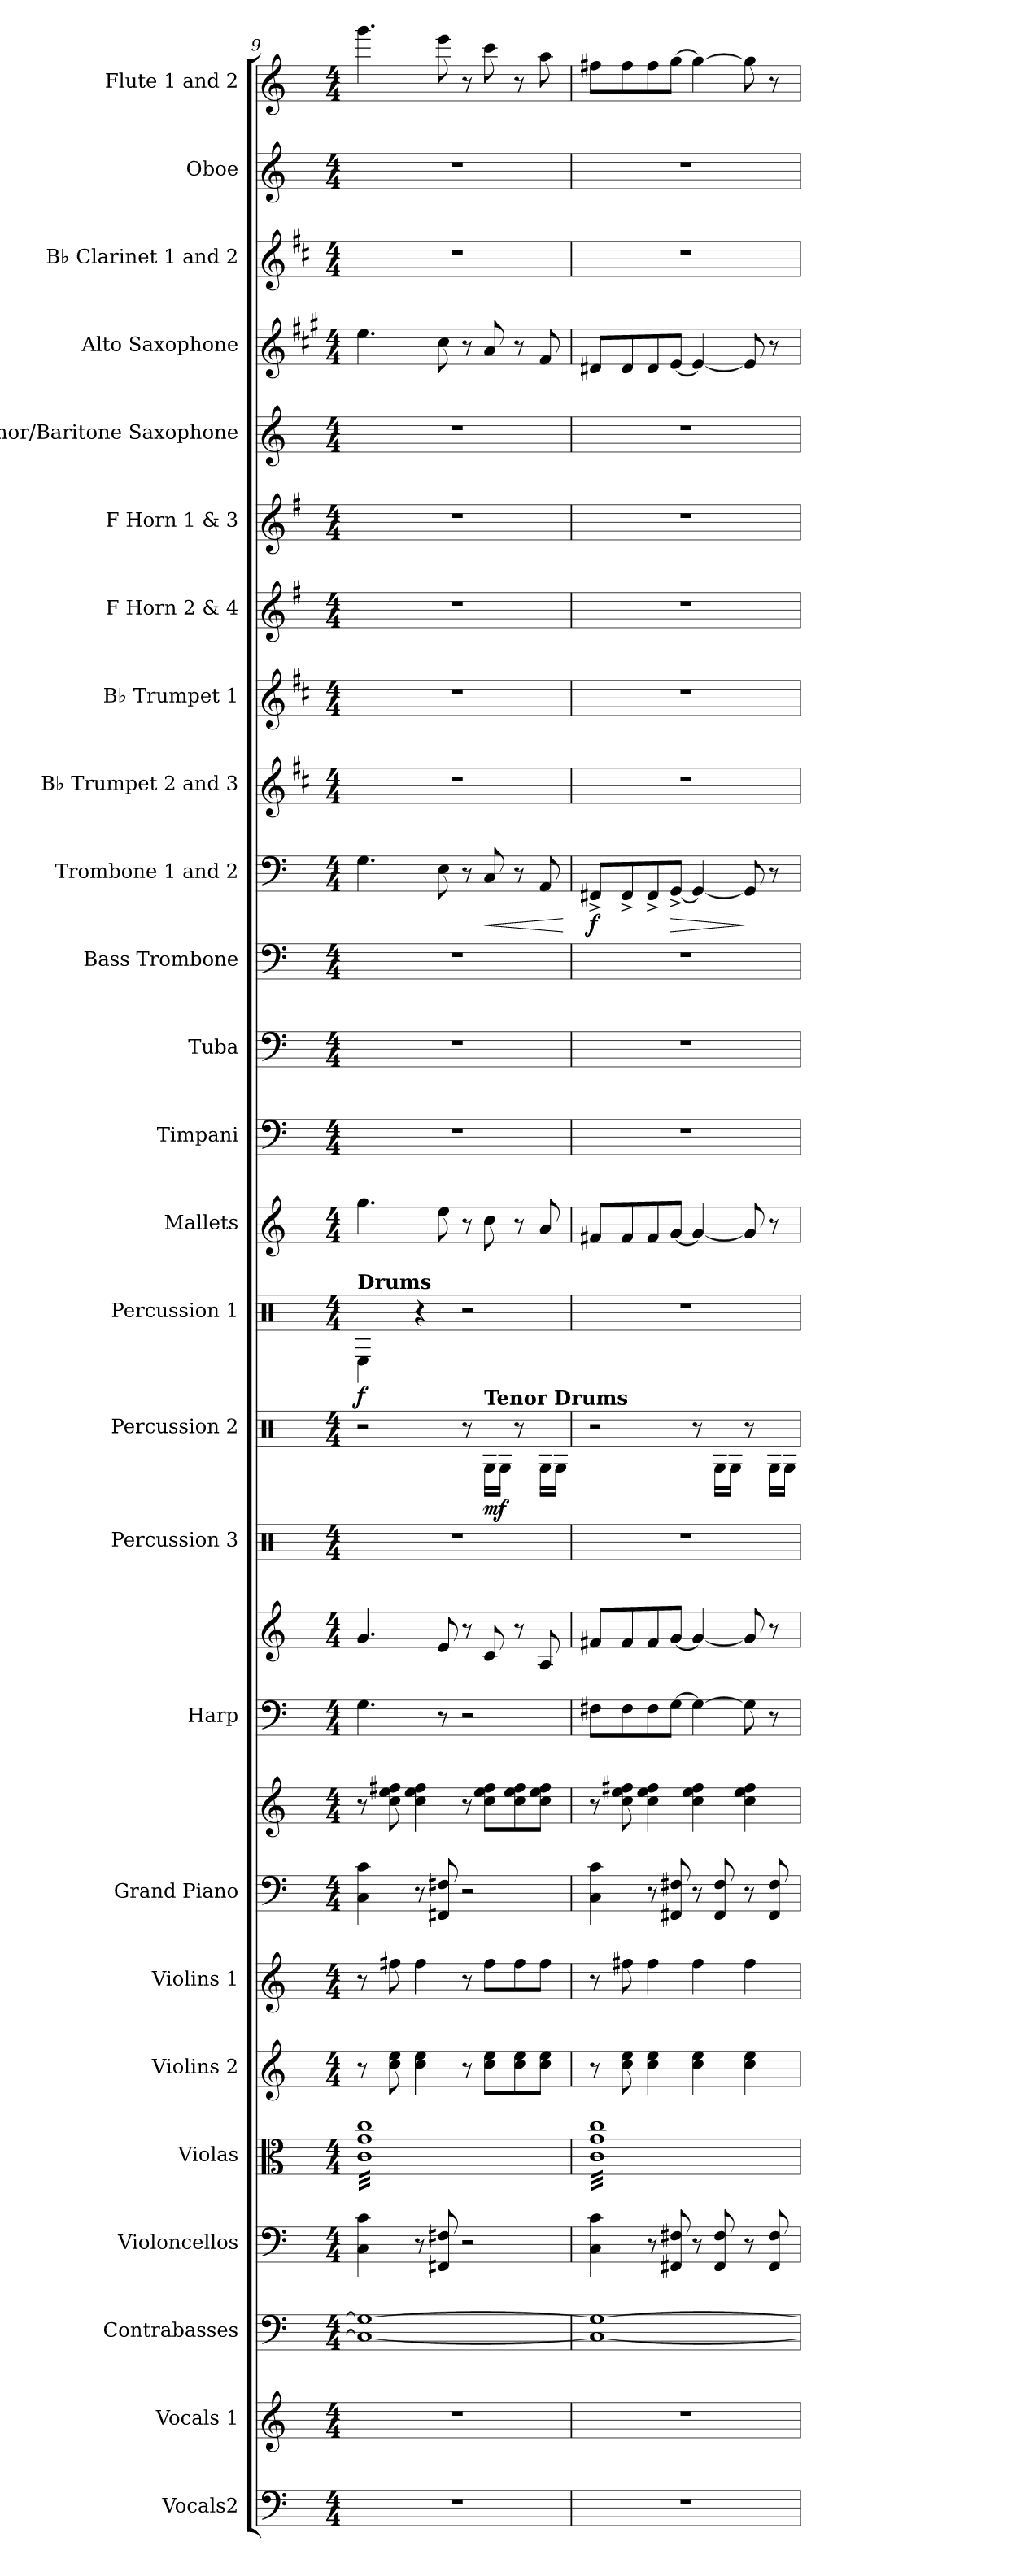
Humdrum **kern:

**kern	**kern	**kern	**kern	**kern	**kern	**kern	**kern	**kern	**kern	**kern	**kern	**kern	**dynam	**kern	**dynam	**kern	**kern	**kern	**kern	**kern	**dynam	**kern	**kern	**kern	**kern	**kern	**kern	**kern	**kern	**kern
*part26	*part25	*part24	*part23	*part22	*part21	*part20	*part19	*part19	*part18	*part18	*part17	*part16	*part16	*part15	*part15	*part14	*part13	*part12	*part11	*part10	*part10	*part9	*part8	*part7	*part6	*part5	*part4	*part3	*part2	*part1
*staff28	*staff27	*staff26	*staff25	*staff24	*staff23	*staff22	*staff21	*staff20	*staff19	*staff18	*staff17	*staff16	*staff16	*staff15	*staff15	*staff14	*staff13	*staff12	*staff11	*staff10	*staff10	*staff9	*staff8	*staff7	*staff6	*staff5	*staff4	*staff3	*staff2	*staff1
*I"Vocals2	*I"Vocals 1	*I"Contrabasses	*I"Violoncellos	*I"Violas	*I"Violins 2	*I"Violins 1	*I"Grand Piano	*	*I"Harp	*	*I"Percussion 3	*I"Percussion 2	*	*I"Percussion 1	*	*I"Mallets	*I"Timpani	*I"Tuba	*I"Bass Trombone	*I"Trombone 1 and 2	*	*I"B♭ Trumpet 2 and 3	*I"B♭ Trumpet 1	*I"F Horn 2 &amp; 4	*I"F Horn 1 &amp; 3	*I"Tenor/Baritone Saxophone	*I"Alto Saxophone	*I"B♭ Clarinet 1 and 2	*I"Oboe	*I"Flute 1 and 2
*I'Voc2	*I'Voc1	*I'Cbs.	*I'Vcs.	*I'Vlas.	*I'Vlns. 2	*I'Vlns. 1	*I'Pno.	*	*I'Hrp.	*	*I'Perc. 3	*I'Perc. 2	*	*I'Perc. 1	*	*	*I'Timp.	*I'Tba.	*I'B. Tbn.	*I'Tbn.	*	*	*I'B♭ Tpt. 1	*I'F Hn. 2 4	*I'F Hn. 1 3	*I'Ten./Bar. Sax.	*I'A. Sax.	*I'B♭ Cl.	*I'Ob. 1	*I'Fl.
*clefF4	*clefG2	*clefF4	*clefF4	*clefC3	*clefG2	*clefG2	*clefF4	*clefG2	*clefF4	*clefG2	*clefX	*clefX	*	*clefX	*	*clefG2	*clefF4	*clefF4	*clefF4	*clefF4	*	*clefG2	*clefG2	*clefG2	*clefG2	*clefG2	*clefG2	*clefG2	*clefG2	*clefG2
*	*	*ITrd7c12	*	*	*	*	*	*	*	*	*	*	*	*	*	*ITrd-14c-24	*	*	*	*	*	*ITrd1c2	*ITrd1c2	*ITrd4c7	*ITrd4c7	*ITrd12c21	*ITrd5c9	*ITrd1c2	*	*
*k[]	*k[]	*k[]	*k[]	*k[]	*k[]	*k[]	*k[]	*k[]	*k[]	*k[]	*k[]	*k[]	*	*k[]	*	*k[]	*k[]	*k[]	*k[]	*k[]	*	*k[]	*k[]	*k[]	*k[]	*k[]	*k[]	*k[]	*k[]	*k[]
*M4/4	*M4/4	*M4/4	*M4/4	*M4/4	*M4/4	*M4/4	*M4/4	*M4/4	*M4/4	*M4/4	*M4/4	*M4/4	*	*M4/4	*	*M4/4	*M4/4	*M4/4	*M4/4	*M4/4	*	*M4/4	*M4/4	*M4/4	*M4/4	*M4/4	*M4/4	*M4/4	*M4/4	*M4/4
=9	=9	=9	=9	=9	=9	=9	=9	=9	=9	=9	=9	=9	=9	=9	=9	=9	=9	=9	=9	=9	=9	=9	=9	=9	=9	=9	=9	=9	=9	=9
!	!	!	!	!	!	!	!	!	!	!	!	!	!	!LO:TX:a:B:t=Drums	!	!	!	!	!	!	!	!	!	!	!	!	!	!	!	!
!	!	!	!	!	!	!	!	!	!	!	!	!	!	!	!LO:DY:b	!	!	!	!	!	!	!	!	!	!	!	!	!	!	!
*	*	*	*	*tremolo	*	*	*	*	*	*	*	*	*	*	*	*	*	*	*	*	*	*	*	*	*	*	*	*	*	*
1r	1r	1CC_ 1GG_	4C\ 4c\	32c 32g 32ccLLL	8r	8r	4C\ 4c\	8r	4.G\	4.g/	1r	2r	.	4RE\	f	4.gggg\	1r	1r	1r	4.G\	.	1r	1r	1r	1r	1r	4.g\	1r	1r	4.ggg\
.	.	.	.	32c 32g 32cc	.	.	.	.	.	.	.	.	.	.	.	.	.	.	.	.	.	.	.	.	.	.	.	.	.	.
.	.	.	.	32c 32g 32cc	.	.	.	.	.	.	.	.	.	.	.	.	.	.	.	.	.	.	.	.	.	.	.	.	.	.
.	.	.	.	32c 32g 32cc	.	.	.	.	.	.	.	.	.	.	.	.	.	.	.	.	.	.	.	.	.	.	.	.	.	.
.	.	.	.	32c 32g 32cc	8cc\ 8ee\	8ff#X\	.	8cc\ 8ee\ 8ff#X\	.	.	.	.	.	.	.	.	.	.	.	.	.	.	.	.	.	.	.	.	.	.
.	.	.	.	32c 32g 32cc	.	.	.	.	.	.	.	.	.	.	.	.	.	.	.	.	.	.	.	.	.	.	.	.	.	.
.	.	.	.	32c 32g 32cc	.	.	.	.	.	.	.	.	.	.	.	.	.	.	.	.	.	.	.	.	.	.	.	.	.	.
.	.	.	.	32c 32g 32cc	.	.	.	.	.	.	.	.	.	.	.	.	.	.	.	.	.	.	.	.	.	.	.	.	.	.
.	.	.	8r	32c 32g 32cc	4cc\ 4ee\	4ff#\	8r	4cc\ 4ee\ 4ff#\	.	.	.	.	.	4r	.	.	.	.	.	.	.	.	.	.	.	.	.	.	.	.
.	.	.	.	32c 32g 32cc	.	.	.	.	.	.	.	.	.	.	.	.	.	.	.	.	.	.	.	.	.	.	.	.	.	.
.	.	.	.	32c 32g 32cc	.	.	.	.	.	.	.	.	.	.	.	.	.	.	.	.	.	.	.	.	.	.	.	.	.	.
.	.	.	.	32c 32g 32cc	.	.	.	.	.	.	.	.	.	.	.	.	.	.	.	.	.	.	.	.	.	.	.	.	.	.
.	.	.	8FF#X/ 8F#X/	32c 32g 32cc	.	.	8FF#X/ 8F#X/	.	8r	8e/	.	.	.	.	.	8eeee\	.	.	.	8E\	.	.	.	.	.	.	8e\	.	.	8eee\
.	.	.	.	32c 32g 32cc	.	.	.	.	.	.	.	.	.	.	.	.	.	.	.	.	.	.	.	.	.	.	.	.	.	.
.	.	.	.	32c 32g 32cc	.	.	.	.	.	.	.	.	.	.	.	.	.	.	.	.	.	.	.	.	.	.	.	.	.	.
.	.	.	.	32c 32g 32cc	.	.	.	.	.	.	.	.	.	.	.	.	.	.	.	.	.	.	.	.	.	.	.	.	.	.
.	.	.	2r	32c 32g 32cc	8r	8r	2r	8r	2r	8r	.	8r	.	2r	.	8r	.	.	.	8r	.	.	.	.	.	.	8r	.	.	8r
.	.	.	.	32c 32g 32cc	.	.	.	.	.	.	.	.	.	.	.	.	.	.	.	.	.	.	.	.	.	.	.	.	.	.
.	.	.	.	32c 32g 32cc	.	.	.	.	.	.	.	.	.	.	.	.	.	.	.	.	.	.	.	.	.	.	.	.	.	.
.	.	.	.	32c 32g 32cc	.	.	.	.	.	.	.	.	.	.	.	.	.	.	.	.	.	.	.	.	.	.	.	.	.	.
*	*	*	*	*	*	*	*	*	*	*	*	*clefX	*	*	*	*	*	*	*	*	*	*	*	*	*	*	*	*	*	*
!	!	!	!	!	!	!	!	!	!	!	!	!LO:TX:a:B:t=Tenor Drums	!	!	!	!	!	!	!	!	!	!	!	!	!	!	!	!	!	!
!	!	!	!	!	!	!	!	!	!	!	!	!	!LO:DY:b	!	!	!	!	!	!	!	!LO:HP:b	!	!	!	!	!	!	!	!	!
.	.	.	.	32c 32g 32cc	8cc\ 8ee\L	8ff#\L	.	8cc\ 8ee\ 8ff#\L	.	8c/	.	16RG\LL	mf	.	.	8cccc\	.	.	.	8C/	<	.	.	.	.	.	8c/	.	.	8ccc\
.	.	.	.	32c 32g 32cc	.	.	.	.	.	.	.	.	.	.	.	.	.	.	.	.	.	.	.	.	.	.	.	.	.	.
.	.	.	.	32c 32g 32cc	.	.	.	.	.	.	.	16RG\JJ	.	.	.	.	.	.	.	.	.	.	.	.	.	.	.	.	.	.
.	.	.	.	32c 32g 32cc	.	.	.	.	.	.	.	.	.	.	.	.	.	.	.	.	.	.	.	.	.	.	.	.	.	.
.	.	.	.	32c 32g 32cc	8cc\ 8ee\	8ff#\	.	8cc\ 8ee\ 8ff#\	.	8r	.	8r	.	.	.	8r	.	.	.	8r	.	.	.	.	.	.	8r	.	.	8r
.	.	.	.	32c 32g 32cc	.	.	.	.	.	.	.	.	.	.	.	.	.	.	.	.	.	.	.	.	.	.	.	.	.	.
.	.	.	.	32c 32g 32cc	.	.	.	.	.	.	.	.	.	.	.	.	.	.	.	.	.	.	.	.	.	.	.	.	.	.
.	.	.	.	32c 32g 32cc	.	.	.	.	.	.	.	.	.	.	.	.	.	.	.	.	.	.	.	.	.	.	.	.	.	.
.	.	.	.	32c 32g 32cc	8cc\ 8ee\J	8ff#\J	.	8cc\ 8ee\ 8ff#\J	.	8A/	.	16RG\LL	.	.	.	8aaa/	.	.	.	8AA/	.	.	.	.	.	.	8A/	.	.	8aa\
.	.	.	.	32c 32g 32cc	.	.	.	.	.	.	.	.	.	.	.	.	.	.	.	.	.	.	.	.	.	.	.	.	.	.
.	.	.	.	32c 32g 32cc	.	.	.	.	.	.	.	16RG\JJ	.	.	.	.	.	.	.	.	.	.	.	.	.	.	.	.	.	.
.	.	.	.	32c 32g 32ccJJJ	.	.	.	.	.	.	.	.	.	.	.	.	.	.	.	.	.	.	.	.	.	.	.	.	.	.
.	.	.	.	.	.	.	.	.	.	.	.	.	.	.	.	.	.	.	.	.	[	.	.	.	.	.	.	.	.	.
=10	=10	=10	=10	=10	=10	=10	=10	=10	=10	=10	=10	=10	=10	=10	=10	=10	=10	=10	=10	=10	=10	=10	=10	=10	=10	=10	=10	=10	=10	=10
!	!	!	!	!	!	!	!	!	!	!	!	!	!	!	!	!	!	!	!	!	!LO:DY:b	!	!	!	!	!	!	!	!	!
1r	1r	1CC_ 1GG_	4C\ 4c\	32c 32g 32ccLLL	8r	8r	4C\ 4c\	8r	8F#X\L	8f#X/L	1r	2r	.	1r	.	8fff#X/L	1r	1r	1r	8FF#X^/L	f	1r	1r	1r	1r	1r	8F#X/L	1r	1r	8ff#X\L
.	.	.	.	32c 32g 32cc	.	.	.	.	.	.	.	.	.	.	.	.	.	.	.	.	.	.	.	.	.	.	.	.	.	.
.	.	.	.	32c 32g 32cc	.	.	.	.	.	.	.	.	.	.	.	.	.	.	.	.	.	.	.	.	.	.	.	.	.	.
.	.	.	.	32c 32g 32cc	.	.	.	.	.	.	.	.	.	.	.	.	.	.	.	.	.	.	.	.	.	.	.	.	.	.
.	.	.	.	32c 32g 32cc	8cc\ 8ee\	8ff#X\	.	8cc\ 8ee\ 8ff#X\	8F#\	8f#/	.	.	.	.	.	8fff#/	.	.	.	8FF#^/	.	.	.	.	.	.	8F#/	.	.	8ff#\
.	.	.	.	32c 32g 32cc	.	.	.	.	.	.	.	.	.	.	.	.	.	.	.	.	.	.	.	.	.	.	.	.	.	.
.	.	.	.	32c 32g 32cc	.	.	.	.	.	.	.	.	.	.	.	.	.	.	.	.	.	.	.	.	.	.	.	.	.	.
.	.	.	.	32c 32g 32cc	.	.	.	.	.	.	.	.	.	.	.	.	.	.	.	.	.	.	.	.	.	.	.	.	.	.
.	.	.	8r	32c 32g 32cc	4cc\ 4ee\	4ff#\	8r	4cc\ 4ee\ 4ff#\	8F#\	8f#/	.	.	.	.	.	8fff#/	.	.	.	8FF#^/	.	.	.	.	.	.	8F#/	.	.	8ff#\
.	.	.	.	32c 32g 32cc	.	.	.	.	.	.	.	.	.	.	.	.	.	.	.	.	.	.	.	.	.	.	.	.	.	.
.	.	.	.	32c 32g 32cc	.	.	.	.	.	.	.	.	.	.	.	.	.	.	.	.	.	.	.	.	.	.	.	.	.	.
.	.	.	.	32c 32g 32cc	.	.	.	.	.	.	.	.	.	.	.	.	.	.	.	.	.	.	.	.	.	.	.	.	.	.
!	!	!	!	!	!	!	!	!	!	!	!	!	!	!	!	!	!	!	!	!	!LO:HP:b	!	!	!	!	!	!	!	!	!
.	.	.	8FF#X/ 8F#X/	32c 32g 32cc	.	.	8FF#X/ 8F#X/	.	[8G\J	[8g/J	.	.	.	.	.	[8ggg/J	.	.	.	[8GG^/J	>	.	.	.	.	.	[8G/J	.	.	[8gg\J
.	.	.	.	32c 32g 32cc	.	.	.	.	.	.	.	.	.	.	.	.	.	.	.	.	.	.	.	.	.	.	.	.	.	.
.	.	.	.	32c 32g 32cc	.	.	.	.	.	.	.	.	.	.	.	.	.	.	.	.	.	.	.	.	.	.	.	.	.	.
.	.	.	.	32c 32g 32cc	.	.	.	.	.	.	.	.	.	.	.	.	.	.	.	.	.	.	.	.	.	.	.	.	.	.
.	.	.	8r	32c 32g 32cc	4cc\ 4ee\	4ff#\	8r	4cc\ 4ee\ 4ff#\	4G\_	4g/_	.	8r	.	.	.	4ggg/_	.	.	.	4GG/_	.	.	.	.	.	.	4G/_	.	.	4gg\_
.	.	.	.	32c 32g 32cc	.	.	.	.	.	.	.	.	.	.	.	.	.	.	.	.	.	.	.	.	.	.	.	.	.	.
.	.	.	.	32c 32g 32cc	.	.	.	.	.	.	.	.	.	.	.	.	.	.	.	.	.	.	.	.	.	.	.	.	.	.
.	.	.	.	32c 32g 32cc	.	.	.	.	.	.	.	.	.	.	.	.	.	.	.	.	.	.	.	.	.	.	.	.	.	.
.	.	.	8FF#/ 8F#/	32c 32g 32cc	.	.	8FF#/ 8F#/	.	.	.	.	16RG\LL	.	.	.	.	.	.	.	.	.	.	.	.	.	.	.	.	.	.
.	.	.	.	32c 32g 32cc	.	.	.	.	.	.	.	.	.	.	.	.	.	.	.	.	.	.	.	.	.	.	.	.	.	.
.	.	.	.	32c 32g 32cc	.	.	.	.	.	.	.	16RG\JJ	.	.	.	.	.	.	.	.	.	.	.	.	.	.	.	.	.	.
.	.	.	.	32c 32g 32cc	.	.	.	.	.	.	.	.	.	.	.	.	.	.	.	.	.	.	.	.	.	.	.	.	.	.
.	.	.	8r	32c 32g 32cc	4cc\ 4ee\	4ff#\	8r	4cc\ 4ee\ 4ff#\	8G\]	8g/]	.	8r	.	.	.	8ggg/]	.	.	.	8GG/]	]	.	.	.	.	.	8G/]	.	.	8gg\]
.	.	.	.	32c 32g 32cc	.	.	.	.	.	.	.	.	.	.	.	.	.	.	.	.	.	.	.	.	.	.	.	.	.	.
.	.	.	.	32c 32g 32cc	.	.	.	.	.	.	.	.	.	.	.	.	.	.	.	.	.	.	.	.	.	.	.	.	.	.
.	.	.	.	32c 32g 32cc	.	.	.	.	.	.	.	.	.	.	.	.	.	.	.	.	.	.	.	.	.	.	.	.	.	.
.	.	.	8FF#/ 8F#/	32c 32g 32cc	.	.	8FF#/ 8F#/	.	8r	8r	.	16RG\LL	.	.	.	8r	.	.	.	8r	.	.	.	.	.	.	8r	.	.	8r
.	.	.	.	32c 32g 32cc	.	.	.	.	.	.	.	.	.	.	.	.	.	.	.	.	.	.	.	.	.	.	.	.	.	.
.	.	.	.	32c 32g 32cc	.	.	.	.	.	.	.	16RG\JJ	.	.	.	.	.	.	.	.	.	.	.	.	.	.	.	.	.	.
.	.	.	.	32c 32g 32ccJJJ	.	.	.	.	.	.	.	.	.	.	.	.	.	.	.	.	.	.	.	.	.	.	.	.	.	.
*	*	*	*	*Xtremolo	*	*	*	*	*	*	*	*	*	*	*	*	*	*	*	*	*	*	*	*	*	*	*	*	*	*
=	=	=	=	=	=	=	=	=	=	=	=	=	=	=	=	=	=	=	=	=	=	=	=	=	=	=	=	=	=	=
*-	*-	*-	*-	*-	*-	*-	*-	*-	*-	*-	*-	*-	*-	*-	*-	*-	*-	*-	*-	*-	*-	*-	*-	*-	*-	*-	*-	*-	*-	*-
